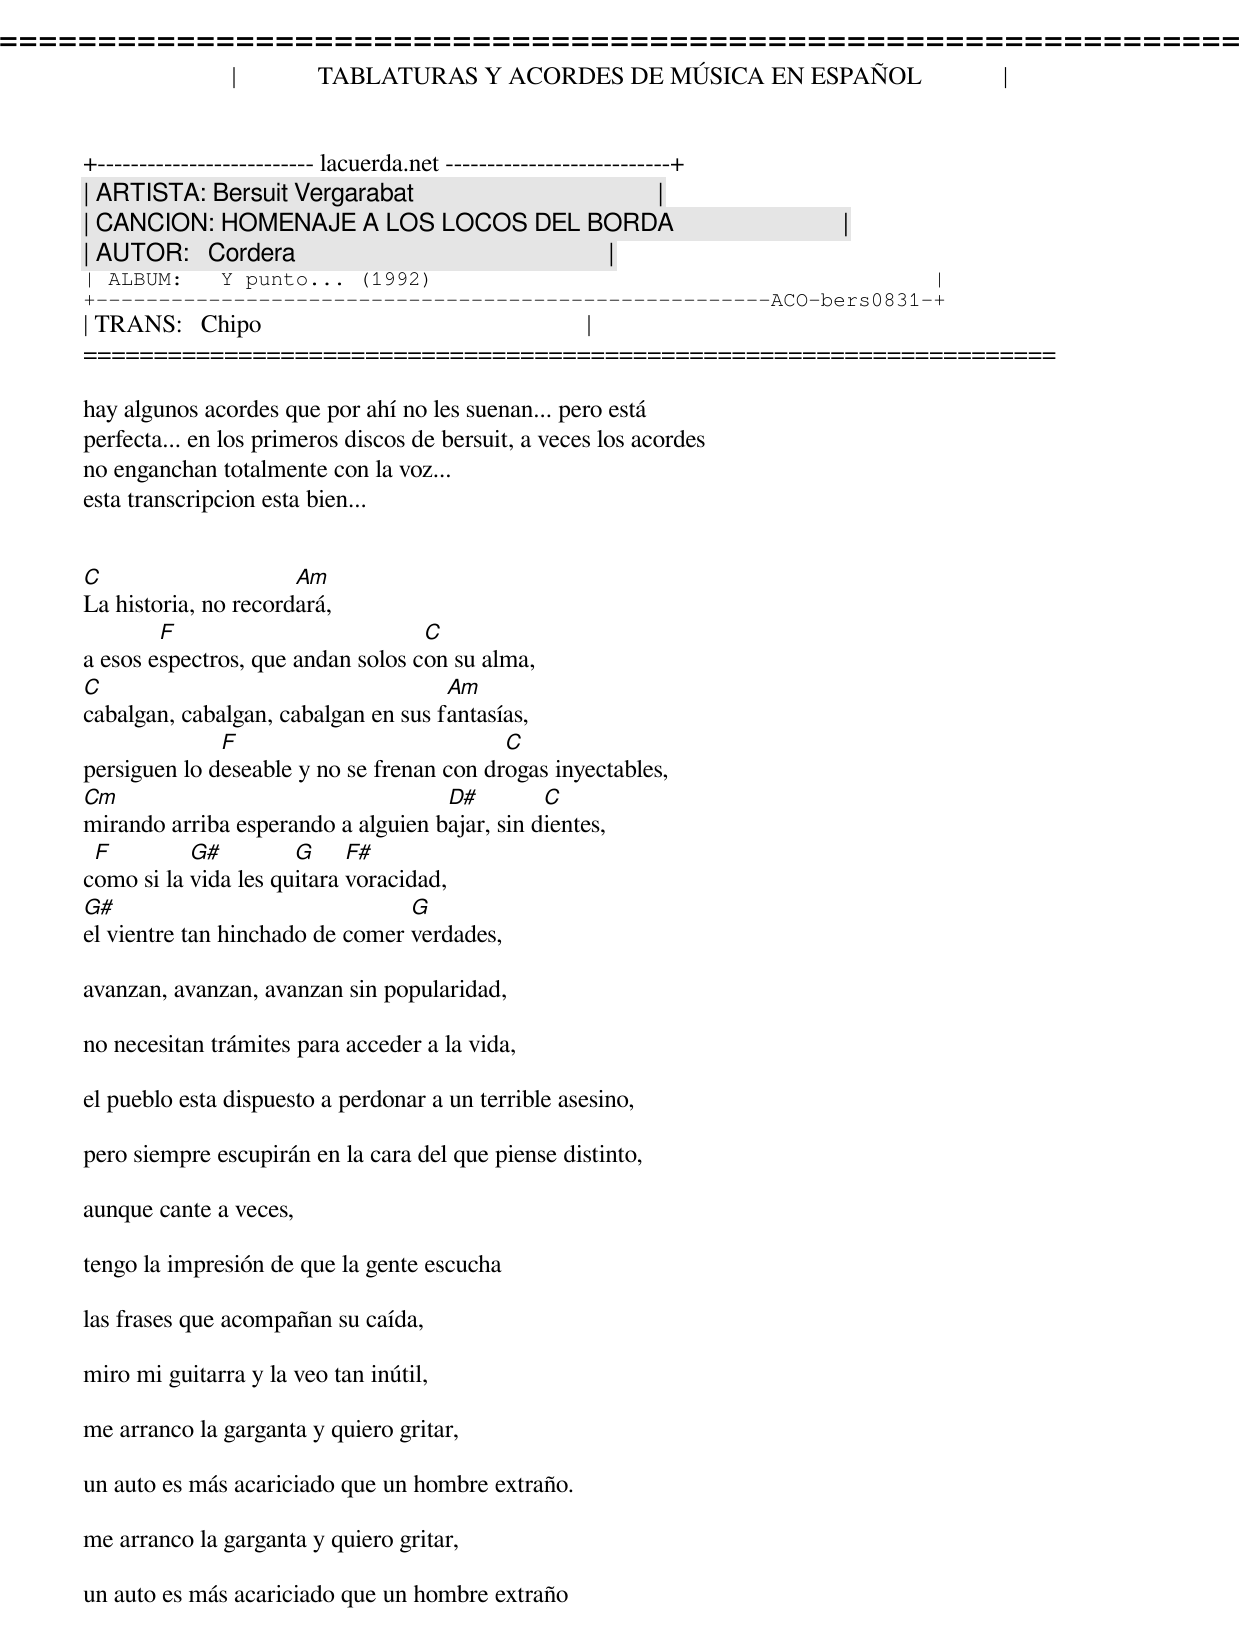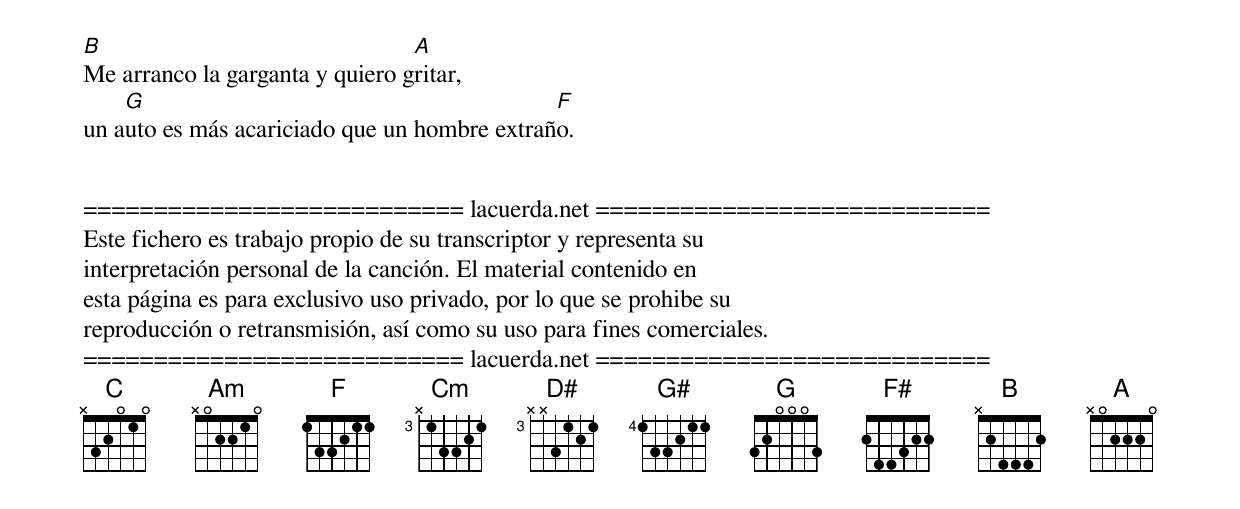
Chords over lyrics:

=====================================================================
|             TABLATURAS Y ACORDES DE MÚSICA EN ESPAÑOL             |
+-------------------------- lacuerda.net ---------------------------+
| ARTISTA: Bersuit Vergarabat                                       |
| CANCION: HOMENAJE A LOS LOCOS DEL BORDA                           |
| AUTOR:   Cordera                                                  |
| ALBUM:   Y punto... (1992)                                        |
+------------------------------------------------------ACO-bers0831-+
| TRANS:   Chipo                                                    |
=====================================================================

hay algunos acordes que por ahí no les suenan... pero está
perfecta... en los primeros discos de bersuit, a veces los acordes
no enganchan totalmente con la voz...
esta transcripcion esta bien...


C                     Am
La historia, no recordará,
        F                          C
a esos espectros, que andan solos con su alma,
C                                    Am
cabalgan, cabalgan, cabalgan en sus fantasías,
              F                            C
persiguen lo deseable y no se frenan con drogas inyectables,
Cm                                  D#         C
mirando arriba esperando a alguien bajar, sin dientes,
 F         G#         G     F#
como si la vida les quitara voracidad,
G#                               G
el vientre tan hinchado de comer verdades,

avanzan, avanzan, avanzan sin popularidad,

no necesitan trámites para acceder a la vida,

el pueblo esta dispuesto a perdonar a un terrible asesino,

pero siempre escupirán en la cara del que piense distinto,

aunque cante a veces,

tengo la impresión de que la gente escucha

las frases que acompañan su caída,

miro mi guitarra y la veo tan inútil,

me arranco la garganta y quiero gritar,

un auto es más acariciado que un hombre extraño.

me arranco la garganta y quiero gritar,

un auto es más acariciado que un hombre extraño
B                                A
Me arranco la garganta y quiero gritar,
    G                                         F
un auto es más acariciado que un hombre extraño.


=========================== lacuerda.net ============================
Este fichero es trabajo propio de su transcriptor y representa su
interpretación personal de la canción. El material contenido en
esta página es para exclusivo uso privado, por lo que se prohibe su
reproducción o retransmisión, así como su uso para fines comerciales.
=========================== lacuerda.net ============================
